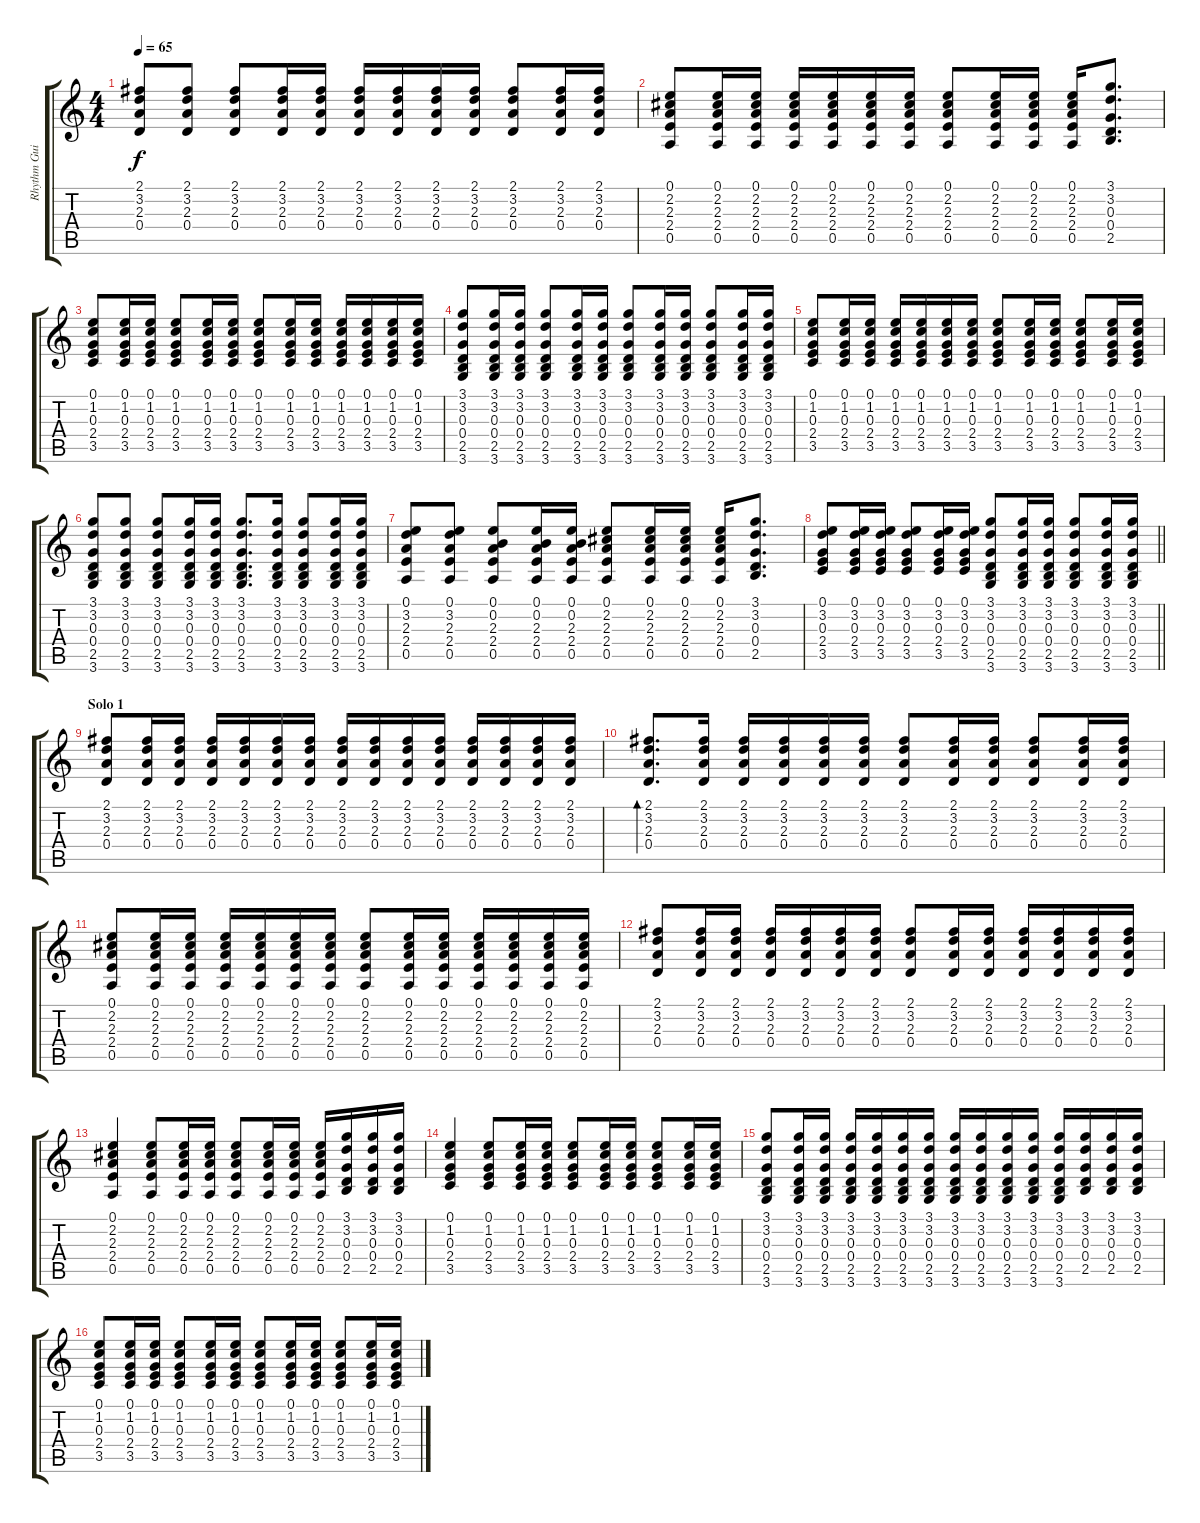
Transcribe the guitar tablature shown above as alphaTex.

\track ("Rhythm Guitar" "Rhythm Gui") {instrument distortionguitar}
\staff {score tabs}
\tuning (E4 B3 G3 D3 A2 E2) {hide}
\ts (4 4)
\tempo 65
\clef g2
\ks c
(2.1 3.2 2.3 0.4).8{dy f} (2.1 3.2 2.3 0.4).8 (2.1 3.2 2.3 0.4).8 (2.1 3.2 2.3 0.4).16 (2.1 3.2 2.3 0.4).16 (2.1 3.2 2.3 0.4).16 (2.1 3.2 2.3 0.4).16 (2.1 3.2 2.3 0.4).16 (2.1 3.2 2.3 0.4).16 (2.1 3.2 2.3 0.4).8 (2.1 3.2 2.3 0.4).16 (2.1 3.2 2.3 0.4).16 |
(0.1 2.2 2.3 2.4 0.5).8 (0.1 2.2 2.3 2.4 0.5).16 (0.1 2.2 2.3 2.4 0.5).16 (0.1 2.2 2.3 2.4 0.5).16 (0.1 2.2 2.3 2.4 0.5).16 (0.1 2.2 2.3 2.4 0.5).16 (0.1 2.2 2.3 2.4 0.5).16 (0.1 2.2 2.3 2.4 0.5).8 (0.1 2.2 2.3 2.4 0.5).16 (0.1 2.2 2.3 2.4 0.5).16 (0.1 2.2 2.3 2.4 0.5).16 (3.1 3.2 0.3 0.4 2.5).8{d} |
(0.1 1.2 0.3 2.4 3.5).8 (0.1 1.2 0.3 2.4 3.5).16 (0.1 1.2 0.3 2.4 3.5).16 (0.1 1.2 0.3 2.4 3.5).8 (0.1 1.2 0.3 2.4 3.5).16 (0.1 1.2 0.3 2.4 3.5).16 (0.1 1.2 0.3 2.4 3.5).8 (0.1 1.2 0.3 2.4 3.5).16 (0.1 1.2 0.3 2.4 3.5).16 (0.1 1.2 0.3 2.4 3.5).16 (0.1 1.2 0.3 2.4 3.5).16 (0.1 1.2 0.3 2.4 3.5).16 (0.1 1.2 0.3 2.4 3.5).16 |
(3.1 3.2 0.3 0.4 2.5 3.6).8 (3.1 3.2 0.3 0.4 2.5 3.6).16 (3.1 3.2 0.3 0.4 2.5 3.6).16 (3.1 3.2 0.3 0.4 2.5 3.6).8 (3.1 3.2 0.3 0.4 2.5 3.6).16 (3.1 3.2 0.3 0.4 2.5 3.6).16 (3.1 3.2 0.3 0.4 2.5 3.6).8 (3.1 3.2 0.3 0.4 2.5 3.6).16 (3.1 3.2 0.3 0.4 2.5 3.6).16 (3.1 3.2 0.3 0.4 2.5 3.6).8 (3.1 3.2 0.3 0.4 2.5 3.6).16 (3.1 3.2 0.3 0.4 2.5 3.6).16 |
(0.1 1.2 0.3 2.4 3.5).8 (0.1 1.2 0.3 2.4 3.5).16 (0.1 1.2 0.3 2.4 3.5).16 (0.1 1.2 0.3 2.4 3.5).16 (0.1 1.2 0.3 2.4 3.5).16 (0.1 1.2 0.3 2.4 3.5).16 (0.1 1.2 0.3 2.4 3.5).16 (0.1 1.2 0.3 2.4 3.5).8 (0.1 1.2 0.3 2.4 3.5).16 (0.1 1.2 0.3 2.4 3.5).16 (0.1 1.2 0.3 2.4 3.5).8 (0.1 1.2 0.3 2.4 3.5).16 (0.1 1.2 0.3 2.4 3.5).16 |
(3.1 3.2 0.3 0.4 2.5 3.6).8 (3.1 3.2 0.3 0.4 2.5 3.6).8 (3.1 3.2 0.3 0.4 2.5 3.6).8 (3.1 3.2 0.3 0.4 2.5 3.6).16 (3.1 3.2 0.3 0.4 2.5 3.6).16 (3.1 3.2 0.3 0.4 2.5 3.6).8{d} (3.1 3.2 0.3 0.4 2.5 3.6).16 (3.1 3.2 0.3 0.4 2.5 3.6).8 (3.1 3.2 0.3 0.4 2.5 3.6).16 (3.1 3.2 0.3 0.4 2.5 3.6).16 |
(0.1 3.2 2.3 2.4 0.5).8 (0.1 3.2 2.3 2.4 0.5).8 (0.1 0.2 2.3 2.4 0.5).8 (0.1 0.2 2.3 2.4 0.5).16 (0.1 0.2 2.3 2.4 0.5).16 (0.1 2.2 2.3 2.4 0.5).8 (0.1 2.2 2.3 2.4 0.5).16 (0.1 2.2 2.3 2.4 0.5).16 (0.1 2.2 2.3 2.4 0.5).16 (3.1 3.2 0.3 0.4 2.5).8{d} |
\barLineRight lightlight
(0.1 3.2 0.3 2.4 3.5).8 (0.1 3.2 0.3 2.4 3.5).16 (0.1 3.2 0.3 2.4 3.5).16 (0.1 3.2 0.3 2.4 3.5).8 (0.1 3.2 0.3 2.4 3.5).16 (0.1 3.2 0.3 2.4 3.5).16 (3.1 3.2 0.3 0.4 2.5 3.6).8 (3.1 3.2 0.3 0.4 2.5 3.6).16 (3.1 3.2 0.3 0.4 2.5 3.6).16 (3.1 3.2 0.3 0.4 2.5 3.6).8 (3.1 3.2 0.3 0.4 2.5 3.6).16 (3.1 3.2 0.3 0.4 2.5 3.6).16 |
\section ("" "Solo 1")
(2.1 3.2 2.3 0.4).8 (2.1 3.2 2.3 0.4).16 (2.1 3.2 2.3 0.4).16 (2.1 3.2 2.3 0.4).16 (2.1 3.2 2.3 0.4).16 (2.1 3.2 2.3 0.4).16 (2.1 3.2 2.3 0.4).16 (2.1 3.2 2.3 0.4).16 (2.1 3.2 2.3 0.4).16 (2.1 3.2 2.3 0.4).16 (2.1 3.2 2.3 0.4).16 (2.1 3.2 2.3 0.4).16 (2.1 3.2 2.3 0.4).16 (2.1 3.2 2.3 0.4).16 (2.1 3.2 2.3 0.4).16 |
(2.1 3.2 2.3 0.4).8{d bd 60} (2.1 3.2 2.3 0.4).16 (2.1 3.2 2.3 0.4).16 (2.1 3.2 2.3 0.4).16 (2.1 3.2 2.3 0.4).16 (2.1 3.2 2.3 0.4).16 (2.1 3.2 2.3 0.4).8 (2.1 3.2 2.3 0.4).16 (2.1 3.2 2.3 0.4).16 (2.1 3.2 2.3 0.4).8 (2.1 3.2 2.3 0.4).16 (2.1 3.2 2.3 0.4).16 |
(0.1 2.2 2.3 2.4 0.5).8 (0.1 2.2 2.3 2.4 0.5).16 (0.1 2.2 2.3 2.4 0.5).16 (0.1 2.2 2.3 2.4 0.5).16 (0.1 2.2 2.3 2.4 0.5).16 (0.1 2.2 2.3 2.4 0.5).16 (0.1 2.2 2.3 2.4 0.5).16 (0.1 2.2 2.3 2.4 0.5).8 (0.1 2.2 2.3 2.4 0.5).16 (0.1 2.2 2.3 2.4 0.5).16 (0.1 2.2 2.3 2.4 0.5).16 (0.1 2.2 2.3 2.4 0.5).16 (0.1 2.2 2.3 2.4 0.5).16 (0.1 2.2 2.3 2.4 0.5).16 |
(2.1 3.2 2.3 0.4).8 (2.1 3.2 2.3 0.4).16 (2.1 3.2 2.3 0.4).16 (2.1 3.2 2.3 0.4).16 (2.1 3.2 2.3 0.4).16 (2.1 3.2 2.3 0.4).16 (2.1 3.2 2.3 0.4).16 (2.1 3.2 2.3 0.4).8 (2.1 3.2 2.3 0.4).16 (2.1 3.2 2.3 0.4).16 (2.1 3.2 2.3 0.4).16 (2.1 3.2 2.3 0.4).16 (2.1 3.2 2.3 0.4).16 (2.1 3.2 2.3 0.4).16 |
(0.1 2.2 2.3 2.4 0.5).4 (0.1 2.2 2.3 2.4 0.5).8 (0.1 2.2 2.3 2.4 0.5).16 (0.1 2.2 2.3 2.4 0.5).16 (0.1 2.2 2.3 2.4 0.5).8 (0.1 2.2 2.3 2.4 0.5).16 (0.1 2.2 2.3 2.4 0.5).16 (0.1 2.2 2.3 2.4 0.5).16 (3.1 3.2 0.3 0.4 2.5).16 (3.1 3.2 0.3 0.4 2.5).16 (3.1 3.2 0.3 0.4 2.5).16 |
(0.1 1.2 0.3 2.4 3.5).4 (0.1 1.2 0.3 2.4 3.5).8 (0.1 1.2 0.3 2.4 3.5).16 (0.1 1.2 0.3 2.4 3.5).16 (0.1 1.2 0.3 2.4 3.5).8 (0.1 1.2 0.3 2.4 3.5).16 (0.1 1.2 0.3 2.4 3.5).16 (0.1 1.2 0.3 2.4 3.5).8 (0.1 1.2 0.3 2.4 3.5).16 (0.1 1.2 0.3 2.4 3.5).16 |
(3.1 3.2 0.3 0.4 2.5 3.6).8 (3.1 3.2 0.3 0.4 2.5 3.6).16 (3.1 3.2 0.3 0.4 2.5 3.6).16 (3.1 3.2 0.3 0.4 2.5 3.6).16 (3.1 3.2 0.3 0.4 2.5 3.6).16 (3.1 3.2 0.3 0.4 2.5 3.6).16 (3.1 3.2 0.3 0.4 2.5 3.6).16 (3.1 3.2 0.3 0.4 2.5 3.6).16 (3.1 3.2 0.3 0.4 2.5 3.6).16 (3.1 3.2 0.3 0.4 2.5 3.6).16 (3.1 3.2 0.3 0.4 2.5 3.6).16 (3.1 3.2 0.3 0.4 2.5 3.6).16 (3.1 3.2 0.3 0.4 2.5).16 (3.1 3.2 0.3 0.4 2.5).16 (3.1 3.2 0.3 0.4 2.5).16 |
(0.1 1.2 0.3 2.4 3.5).8 (0.1 1.2 0.3 2.4 3.5).16 (0.1 1.2 0.3 2.4 3.5).16 (0.1 1.2 0.3 2.4 3.5).8 (0.1 1.2 0.3 2.4 3.5).16 (0.1 1.2 0.3 2.4 3.5).16 (0.1 1.2 0.3 2.4 3.5).8 (0.1 1.2 0.3 2.4 3.5).16 (0.1 1.2 0.3 2.4 3.5).16 (0.1 1.2 0.3 2.4 3.5).8 (0.1 1.2 0.3 2.4 3.5).16 (0.1 1.2 0.3 2.4 3.5).16
